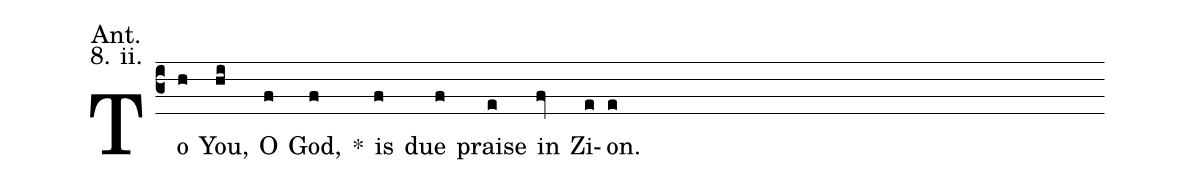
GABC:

annotation: Ant.;
annotation: 8. ii.;
%%
(c3) To(h) You,(hi) O(f) God,(f) <sp>*</sp>() is(f) due(f) praise(e) in(fv) Zi(e)on.(e)
